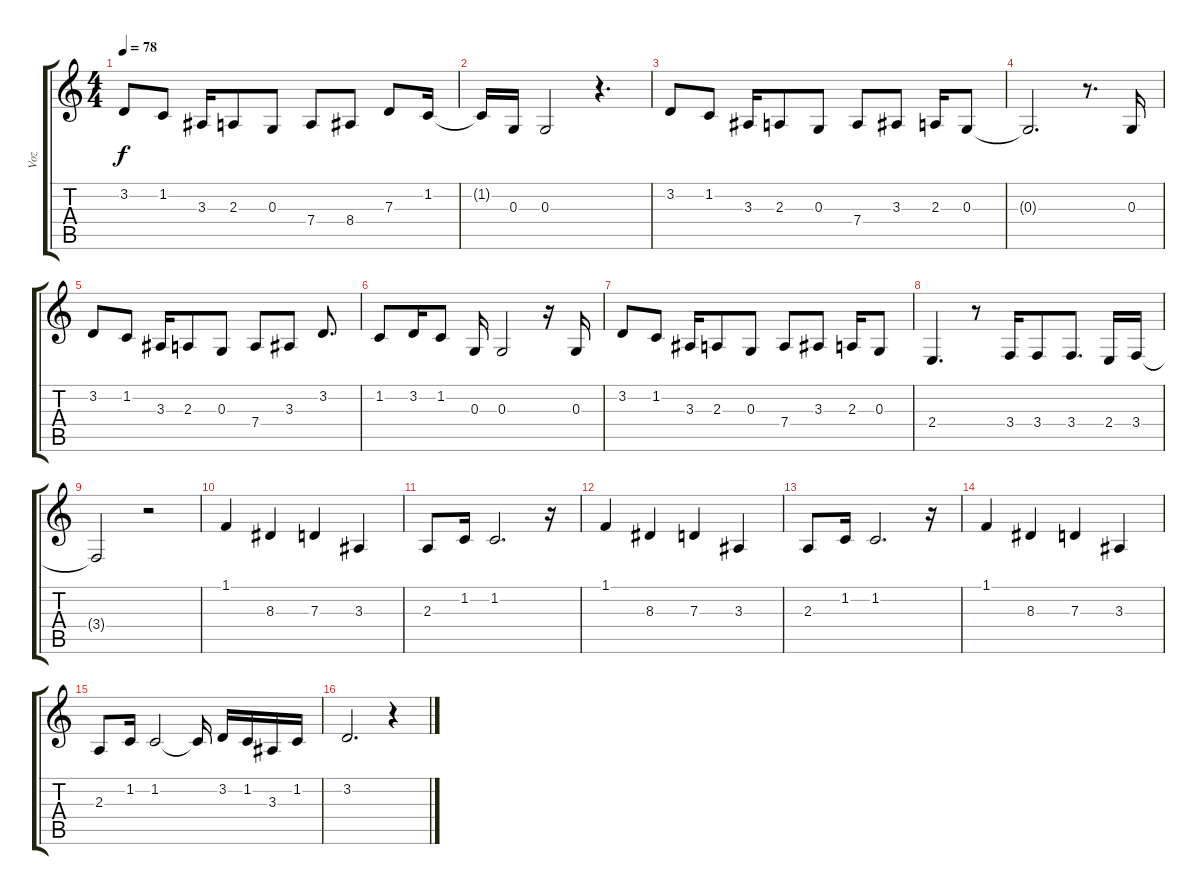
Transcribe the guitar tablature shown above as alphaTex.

\track ("Voz" "Voz") {instrument trumpet}
\staff {score tabs}
\tuning (E4 B3 G3 D3 A2 E2) {hide}
\ts (4 4)
\tempo 78
\clef g2
\ks c
3.2.8{dy f} 1.2.8 3.3.16 2.3.8 0.3.8 7.4.8 8.4.8 7.3.8 1.2.16 |
1.2{t}.16 0.3.16 0.3.2 r.4{d} |
3.2.8 1.2.8 3.3.16 2.3.8 0.3.8 7.4.8 3.3.8 2.3.16 0.3.8 |
0.3{t}.2{d} r.8{d} 0.3.16 |
3.2.8 1.2.8 3.3.16 2.3.8 0.3.8 7.4.8 3.3.8 3.2.8{d} |
1.2.8 3.2.16 1.2.8 0.3.16 0.3.2 r.16 0.3.16 |
3.2.8 1.2.8 3.3.16 2.3.8 0.3.8 7.4.8 3.3.8 2.3.16 0.3.8 |
2.4.4{d} r.8 3.4.16 3.4.8 3.4.8{d} 2.4.16 3.4.16 |
3.4{t}.2 r.2 |
1.1.4 8.3.4 7.3.4 3.3.4 |
2.3.8 1.2.16 1.2.2{d} r.16 |
1.1.4 8.3.4 7.3.4 3.3.4 |
2.3.8 1.2.16 1.2.2{d} r.16 |
1.1.4 8.3.4 7.3.4 3.3.4 |
2.3.8 1.2.16 1.2.2 1.2{t}.16 3.2.16 1.2.16 3.3.16 1.2.16 |
3.2.2{d} r.4
